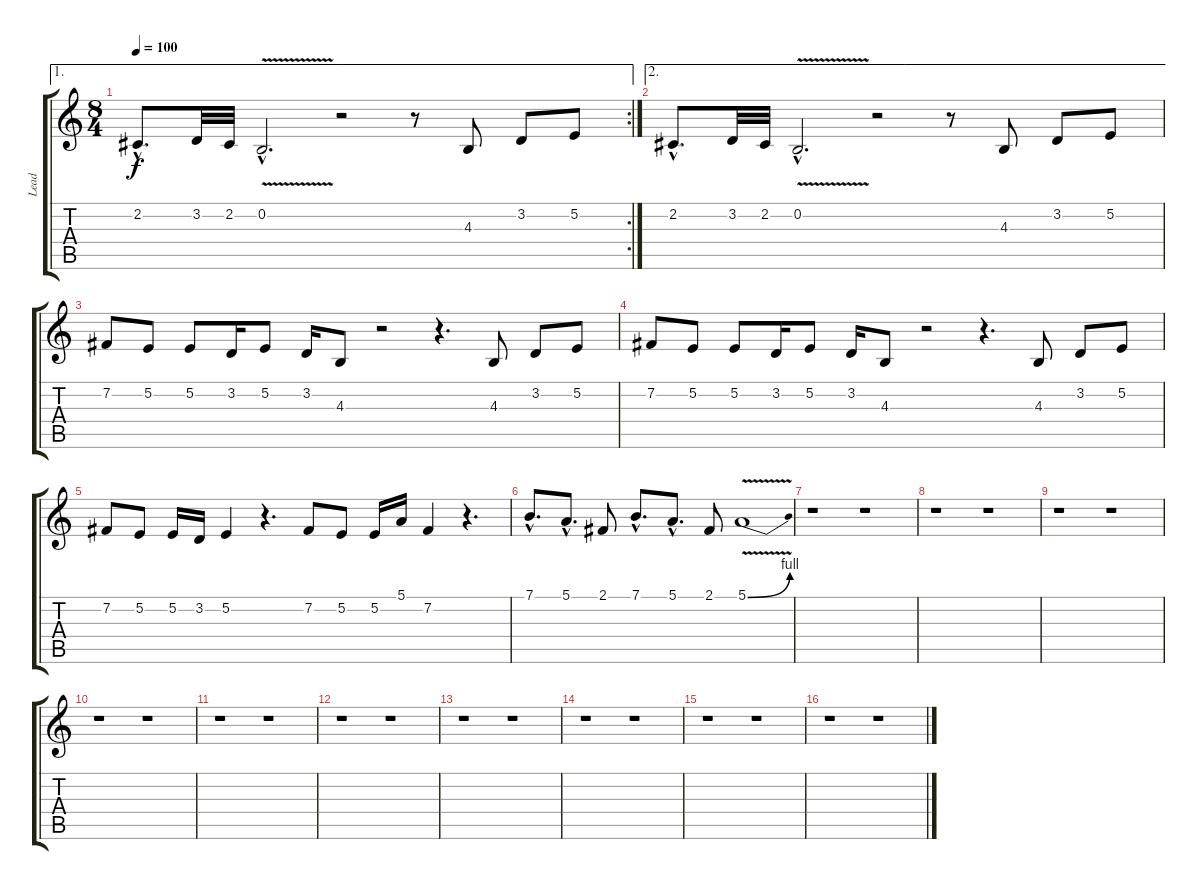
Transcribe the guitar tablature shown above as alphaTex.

\track ("Lead" "Lead") {instrument lead1square}
\staff {score tabs}
\tuning (E4 B3 G3 D3 A2 E2) {hide}
\ae 1
\rc 2
\ts (8 4)
\tempo 100
\clef g2
\ks c
2.2{hac}.8{d dy f} 3.2.32 2.2.32 0.2{v hac}.2{d} r.2 r.8 4.3.8 3.2.8 5.2.8 |
\ae 2
2.2{hac}.8{d} 3.2.32 2.2.32 0.2{v hac}.2{d} r.2 r.8 4.3.8 3.2.8 5.2.8 |
7.2.8 5.2.8 5.2.8 3.2.16 5.2.8 3.2.16 4.3.8 r.2 r.4{d} 4.3.8 3.2.8 5.2.8 |
7.2.8 5.2.8 5.2.8 3.2.16 5.2.8 3.2.16 4.3.8 r.2 r.4{d} 4.3.8 3.2.8 5.2.8 |
7.2.8 5.2.8 5.2.16 3.2.16 5.2.4 r.4{d} 7.2.8 5.2.8 5.2.16 5.1.16 7.2.4 r.4{d} |
7.1{hac}.8{d} 5.1{hac}.8{d} 2.1.8 7.1{hac}.8{d} 5.1{hac}.8{d} 2.1.8 5.1{be (bend 0 0 60 4) v}.1 |
r.1 r.1 |
r.1 r.1 |
r.1 r.1 |
r.1 r.1 |
r.1 r.1 |
r.1 r.1 |
r.1 r.1 |
r.1 r.1 |
r.1 r.1 |
r.1 r.1
